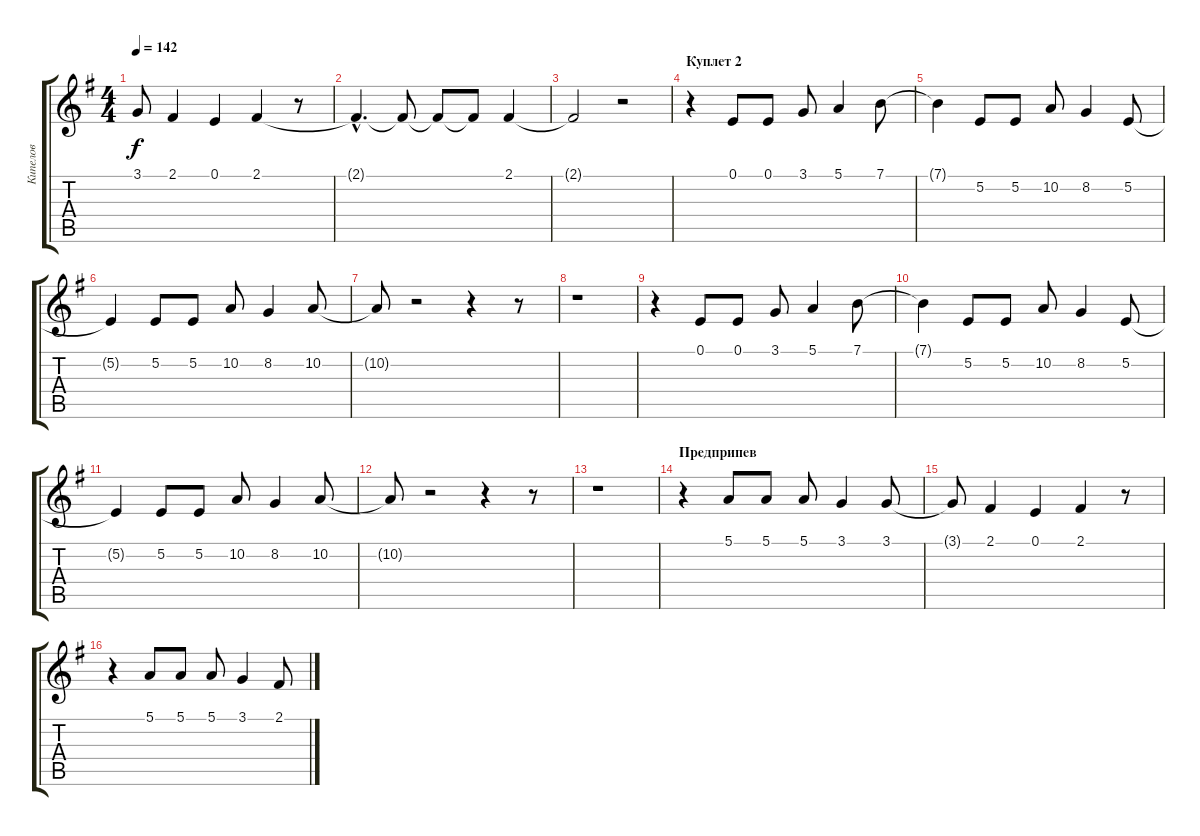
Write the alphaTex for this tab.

\track ("Кипелов" "Кипелов") {instrument flute}
\staff {score tabs}
\tuning (E4 B3 G3 D3 A2 E2) {hide}
\ts (4 4)
\tempo 142
\clef g2
\ks eminor
3.1{t}.8{dy f} 2.1.4 0.1.4 2.1.4 r.8 |
2.1{hac t}.4{d} 2.1{t}.8 2.1{t}.8 2.1{t}.8 2.1.4 |
2.1{t}.2 r.2 |
\section ("" "Куплет 2")
r.4 0.1.8 0.1.8 3.1.8 5.1.4 7.1.8 |
7.1{t}.4 5.2.8 5.2.8 10.2.8 8.2.4 5.2.8 |
5.2{t}.4 5.2.8 5.2.8 10.2.8 8.2.4 10.2.8 |
10.2{t}.8 r.2 r.4 r.8 |
r.1 |
r.4 0.1.8 0.1.8 3.1.8 5.1.4 7.1.8 |
7.1{t}.4 5.2.8 5.2.8 10.2.8 8.2.4 5.2.8 |
5.2{t}.4 5.2.8 5.2.8 10.2.8 8.2.4 10.2.8 |
10.2{t}.8 r.2 r.4 r.8 |
r.1 |
\section ("" "Предприпев")
r.4 5.1.8 5.1.8 5.1.8 3.1.4 3.1.8 |
3.1{t}.8 2.1.4 0.1.4 2.1.4 r.8 |
r.4 5.1.8 5.1.8 5.1.8 3.1.4 2.1.8
